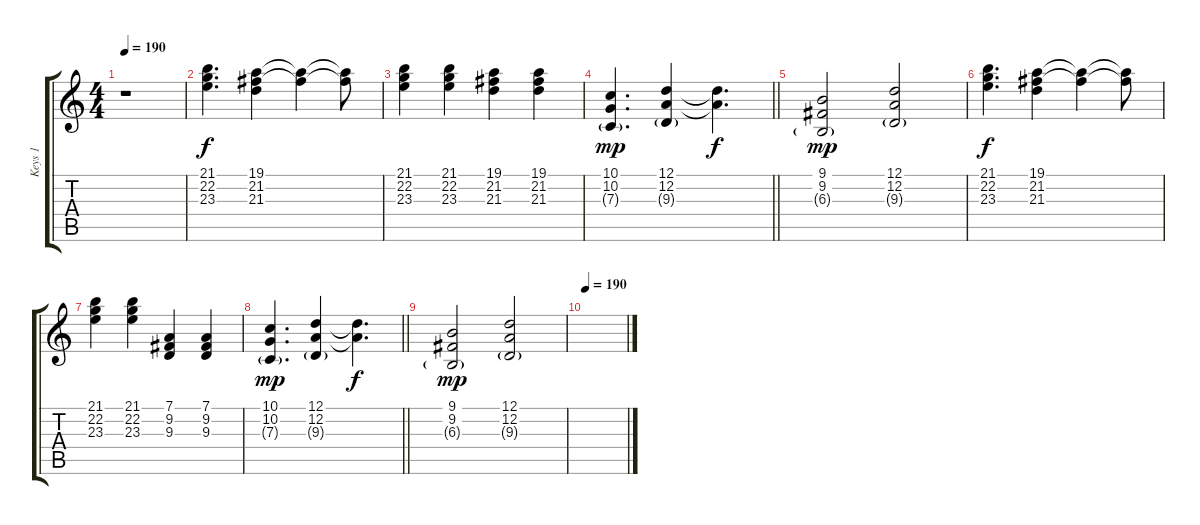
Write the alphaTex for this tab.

\track ("Keys 1" "Keys 1") {instrument lead2sawtooth}
\staff {score tabs}
\tuning (D4 A3 F3 C3 G2 C2) {hide}
\ts (4 4)
\tempo 190
\clef g2
\ks c
r.1{dy f} |
(21.1 22.2 23.3).4{d volume 11 balance 8 instrument stringensemble1} (19.1 21.2 21.3).4 (19.1{t} 21.2{t}).4 (19.1{t} 21.2{t}).8 |
(21.1 22.2 23.3).4 (21.1 22.2 23.3).4 (19.1 21.2 21.3).4 (19.1 21.2 21.3).4 |
\barLineRight lightlight
(10.1 10.2 7.3{g}).4{d dy mp} (12.1 12.2 9.3{g}).4 (12.1{t} 12.2{t}).4{d dy f} |
(9.1 9.2 6.3{g}).2{dy mp} (12.1 12.2 9.3{g}).2 |
(21.1 22.2 23.3).4{d dy f volume 11 balance 8 instrument stringensemble1} (19.1 21.2 21.3).4 (19.1{t} 21.2{t}).4 (19.1{t} 21.2{t}).8 |
(21.1 22.2 23.3).4 (21.1 22.2 23.3).4 (7.1 9.2 9.3).4 (7.1 9.2 9.3).4 |
\barLineRight lightlight
(10.1 10.2 7.3{g}).4{d dy mp} (12.1 12.2 9.3{g}).4 (12.1{t} 12.2{t}).4{d dy f} |
(9.1 9.2 6.3{g}).2{dy mp} (12.1 12.2 9.3{g}).2 |
\tempo 190
